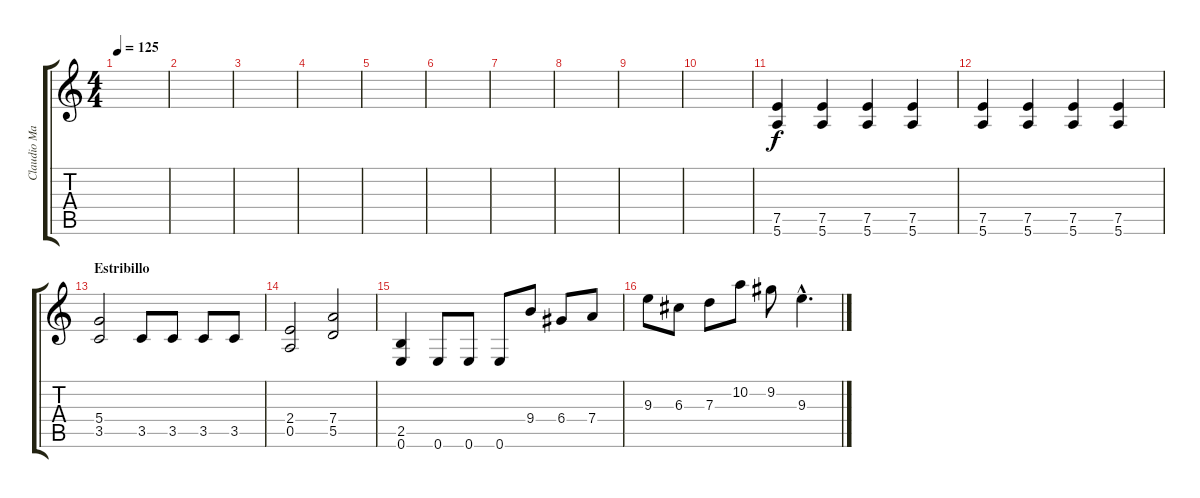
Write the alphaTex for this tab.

\track ("Claudio Marciello (Gtr 1)" "Claudio Ma") {instrument distortionguitar}
\staff {score tabs}
\tuning (E4 B3 G3 D3 A2 E2) {hide}
\ts (4 4)
\tempo 125
\clef g2
\ks c
|
|
|
|
|
|
|
|
|
|
(7.5 5.6).4 (7.5 5.6).4 (7.5 5.6).4 (7.5 5.6).4 |
(7.5 5.6).4 (7.5 5.6).4 (7.5 5.6).4 (7.5 5.6).4 |
\section ("" "Estribillo")
(5.4 3.5).2 3.5.8 3.5.8 3.5.8 3.5.8 |
(2.4 0.5).2 (7.4 5.5).2 |
(2.5 0.6).4 0.6.8 0.6.8 0.6.8 9.4.8 6.4.8 7.4.8 |
9.3.8 6.3.8 7.3.8 10.2.8 9.2.8 9.3{hac}.4{d}
